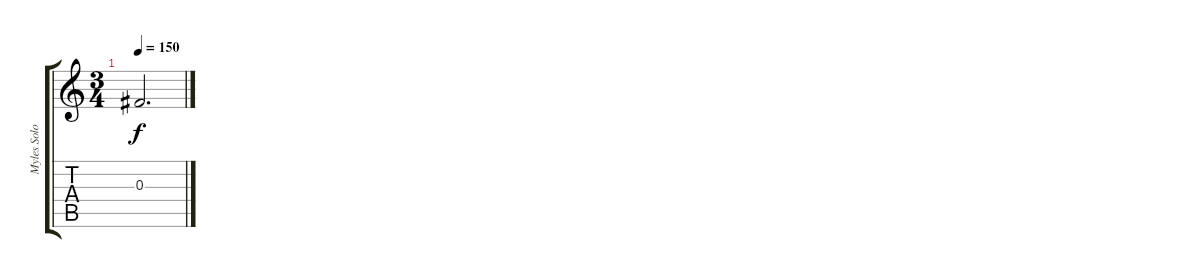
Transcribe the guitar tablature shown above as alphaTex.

\track ("Myles Solo" "Myles Solo") {instrument distortionguitar}
\staff {score tabs}
\tuning (Eb4 Bb3 Gb3 Db3 Ab2 Eb2) {hide}
\ts (3 4)
\tempo 150
\clef g2
\ks c
0.3{t}.2{d dy f}
